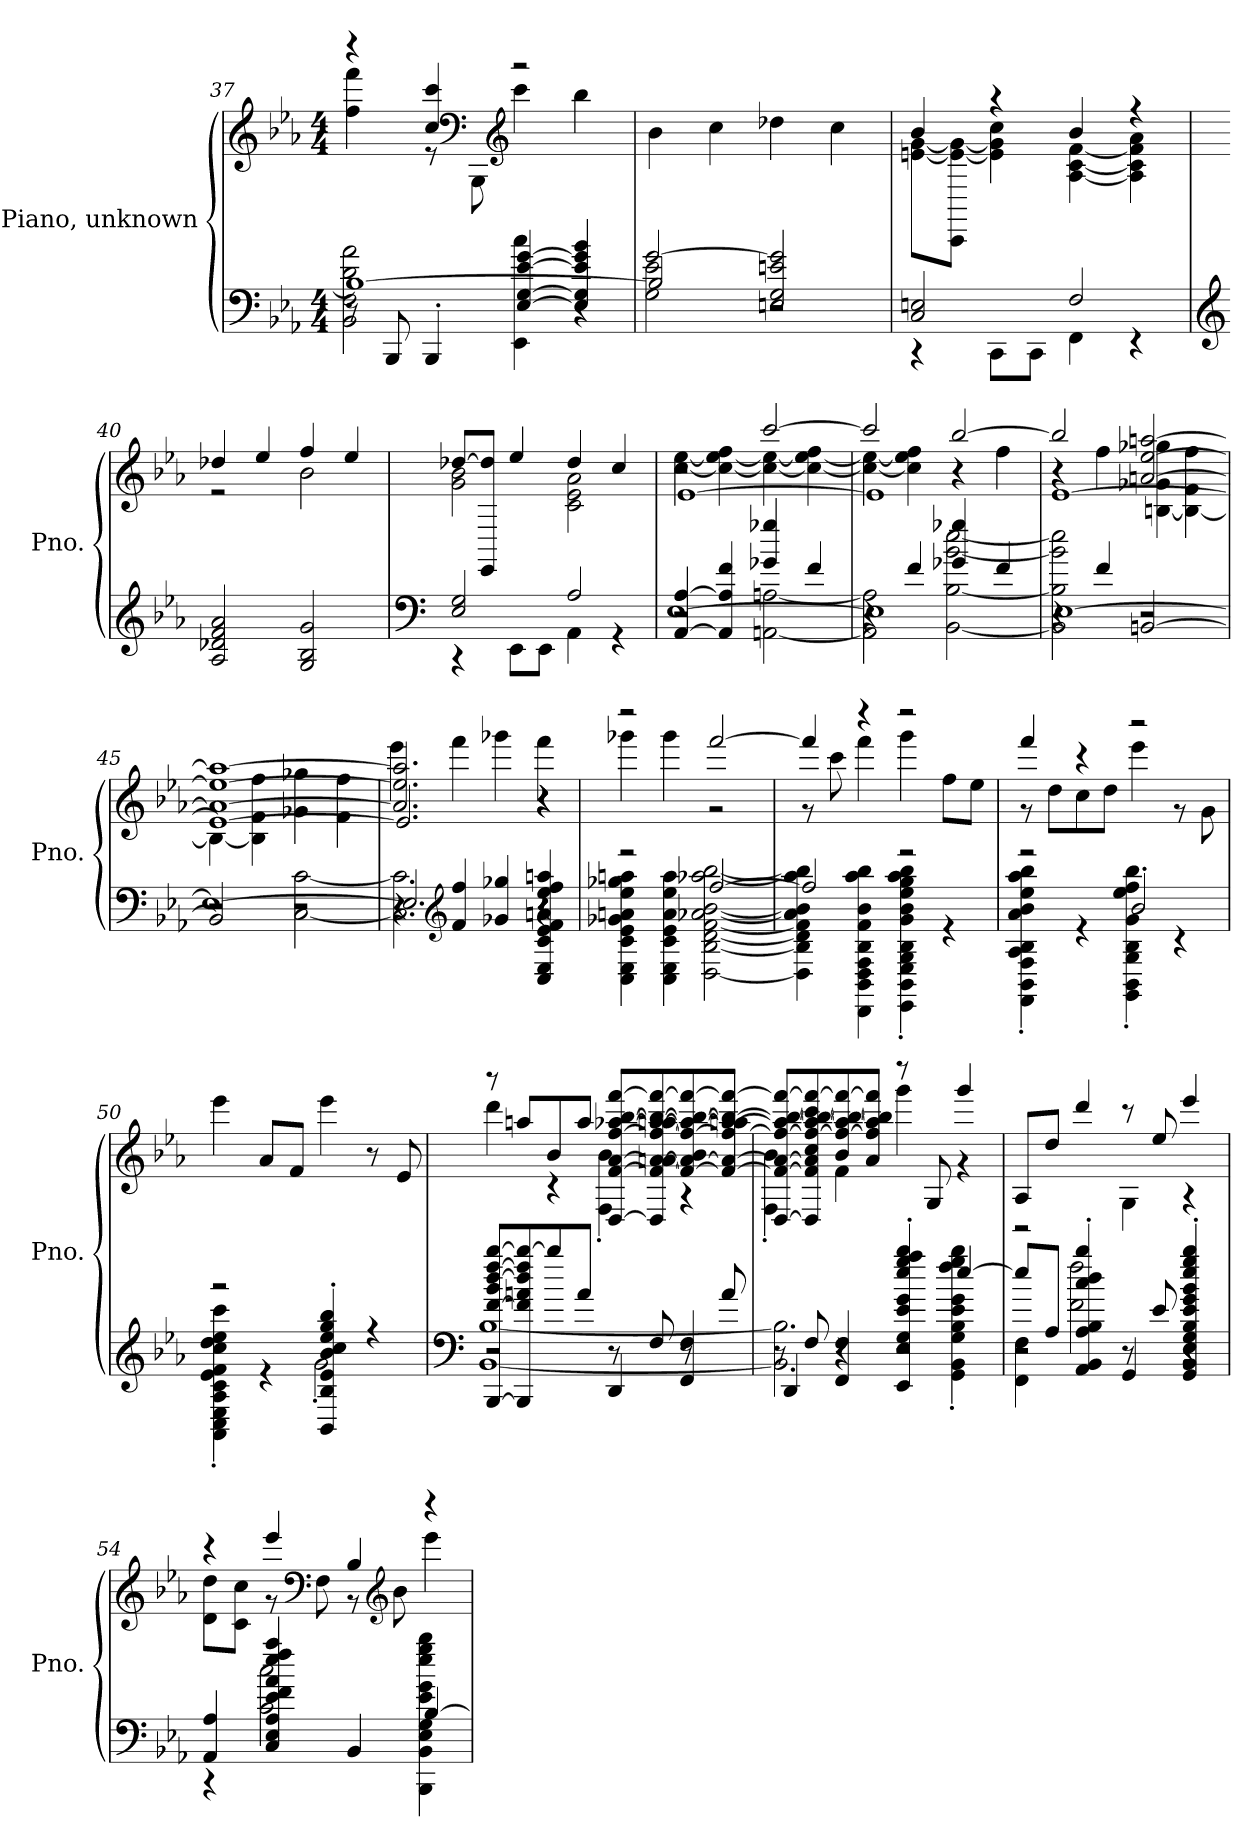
**kern	**kern
*part1	*part1
*staff2	*staff1
*I"Piano, unknown	*
*I'Pno.	*
*clefF4	*clefG2
*k[b-e-a-]	*k[b-e-a-]
*M4/4	*M4/4
=37	=37
*^	*^
*	*^	*	*
1B-_	2BB-\ 2F\ 2d\ 2a-\	8r	4r	4ff\ 4fff\
.	.	8BBB-/	.	.
.	.	4BBB-'/	4cc/ 4ccc/	8r
*	*	*	*clefF4	*
.	.	.	.	8BBB-\
*	*	*	*clefG2	*
.	4EE-\ 4cc\	[4E-/ [4G/ [4e-/ [4g/	2r	4ccc\
.	4r	4E-/] 4G/] 4e-/] 4g/] 4b-/	.	4bb-\
*	*	*	*v	*v
=38	=38	=38	=38
2B-/]	2G\ 2e-\	[2g/	4b-\
.	.	.	4cc\
2r	2r	2En/ 2G/ 2en/ 2g/]	4dd-X\
.	.	.	4cc\
*	*v	*v	*
!!LO:LB:g=z
=39	=39	=39
*	*	*^
2C/ 2En/	4r	4b-/	[8en\ [8g\L
.	.	.	8CC\ 8e\_ 8g\_J
.	8CC\L	4r	4e\] 4g\] 4cc\
.	8CC\J	.	.
2F/	4FF\	4b-/	[4A-\ [4c\ [4f\
.	4r	4r	4A-\] 4c\] 4f\] 4a-\
*v	*v	*	*
=40	=40	=40
*clefG2	*	*
2A-/ 2d-X/ 2f/ 2a-/	4dd-X/	2r
.	4ee-/	.
2G/ 2B-/ 2g/	4ff/	2b-\
.	4ee-/	.
=41	=41	=41
*clefF4	*	*
*^	*	*
2E-/ 2G/	4r	[8dd-X/L	2g\ 2b-\
.	.	8EE-/ 8dd-/]J	.
.	8EE-\L	4ee-/	.
.	8EE-\J	.	.
2A-/	4AA-\	4dd-/	2c\ 2e-\ 2a-\
.	4r	4cc/	.
=42	=42	=42	=42
*	*^	*	*^
[4AA-/ [4A-/	2r	[1E-	2r	[4cc\ [4ee-\	[1e-
4AA-/] 4A-/] 4f/	.	.	.	4cc\_ 4ee-\_ 4ff\	.
4g-X/ 4gg-X/	[2AAn\ [2An\	.	[2ccc/	4cc\_ 4ee-\_	.
4f/	.	.	.	4cc\_ 4ee-\_ 4ff\	.
=43	=43	=43	=43	=43	=43
4r	2AA\] 2A\]	1E-]	2ccc/]	4cc\_ 4ee-\_	1e-]
4f/	.	.	.	4cc\] 4ee-\] 4ff\	.
4g-X/ 4gg-X/	[2BB-\ [2B-\ [2b-\ [2ee-\	.	[2bb-/	4r	.
4f/	.	.	.	4ff\	.
!!LO:LB:g=z	!!	!!
=44	=44	=44	=44	=44	=44
4r	2BB-\] 2B-\] 2b-\] 2ee-\]	[1E-	2bb-/]	4r	[1e-
4f/	.	.	.	4ff\	.
[2BBn/	2r	.	[2an/ [2ee-/ [2aan/	[4Bn\ 4g-X\ 4gg-X\	.
.	.	.	.	4B\_ 4f\ 4ff\	.
=45	=45	=45	=45	=45	=45
2BB/]	2r	1E-_	1a_ 1ee-_ 1aa_	4B\_	1e-_
.	.	.	.	4B\] 4f\ 4ff\	.
2r	[2C\ [2c\	.	.	4g-X\ 4gg-X\	.
.	.	.	.	4f\ 4ff\	.
=46	=46	=46	=46	=46	=46
4r	2.C\] 2.c\]	2.E-/]	2.a/] 2.ee-/] 2.aa/]	4eee-\	2.e-/]
*clefG2	*	*	*	*	*
4f/ 4ff/	.	.	.	4fff\	.
4g-X/ 4gg-X/	.	.	.	4ggg-X\	.
4C/ 4E-/ 4c/ 4e-/ 4f/ 4an/ 4ee-/ 4ff/ 4aan/	4r	4r	4r	4fff\	4r
*	*v	*v	*	*	*
*	*	*	*v	*v
=47	=47	=47	=47
2r	4C\ 4E-\ 4c\ 4e-\ 4g-X\ 4an\ 4ee-\ 4gg-X\ 4aan\	2r	4ggg-X\
.	4C\ 4E-\ 4c\ 4e-\ 4a\ 4ee-\ 4aa\	.	4ggg-\
[2ff/	[2D\ [2B-\ [2d\ [2f\ [2a-X\ [2b-\ [2aa-X\ [2bb-\	[2fff/	2r
=48	=48	=48	=48
2ff/]	4D\] 4B-\] 4d\] 4f\] 4a-\] 4b-\] 4aa-\] 4bb-\]	4fff/]	8r
.	.	.	8ccc\
.	4DD\ 4BB-\ 4D\ 4F\ 4B-\ 4f\ 4b-\ 4aa-\ 4bb-\	4r	4fff\
2r	4EE-\' 4BB-\' 4E-\' 4G\' 4B-\' 4g\' 4b-\' 4ee-\' 4gg\' 4aa-\' 4bb-\'	2r	4ggg\
.	4r	.	8ff\L
.	.	.	8ee-\J
!!LO:LB:g=z	!!
=49	=49	=49	=49
2r	4FF\' 4BB-\' 4F\' 4A-\' 4B-\' 4a-\' 4b-\' 4ee-\' 4aa-\' 4bb-\'	4fff/	8r
.	.	.	8dd\L
.	4r	4r	8cc\
.	.	.	8dd\J
2b-'/	4GG\' 4BB-\' 4G\' 4B-\' 4g\' 4ee-\' 4ff\' 4bb-\'	2r	4eee-\
.	4r	.	8r
.	.	.	8g\
*	*	*v	*v
=50	=50	=50
2r	4AA-\' 4C\' 4E-\' 4A-\' 4c\' 4e-\' 4f\' 4cc\' 4dd\' 4ee-\' 4ccc\'	4eee-\
.	4r	8a-/L
.	.	8f/J
4BB-/' 4B-/' 4e-/' 4b-/' 4cc/' 4ee-/' 4gg/' 4bb-/'	2g'\	4eee-\
4r	.	8r
.	.	8e-/
*v	*v	*
=51	=51
*clefF4	*
*^	*^
*	*^	*	*
[8BBB-/ [8f/ 8b-/ [8dd/ [8ff/ [8bb-/L	[1BB- [1B-	2r	8r	4ddd\
8BBB-/] 8f/] 8an/ 8dd/] 8ff/] 8bb-/_	.	.	8aan/L	.
8bb-/]	.	.	8b-/	4r
8a/J	.	.	8aa/J	.
8r	.	4DD/	[8D/ [8f/ [8a-/ [8ff/ [8aa-X/ [8bb-/ [8fff/L	4F\' 4b-\'
8F/	.	.	8D/] 8f/_ 8a-/_ 8an/ 8ff/_ 8aa-/_ 8aan/ 8bb-/_ 8fff/_	.
8r	.	4FF/ 4F/	8f/_ 8a-/_ 8b-/ 8ff/_ 8aa-/_ 8bb-/_ 8fff/_	4r
8a/	.	.	8f/_ 8a-/_ 8ff/_ 8aa-/_ 8aan/ 8bb-/_ 8fff/_J	.
!!LO:PB:g=z	!!
=52	=52	=52	=52	=52
8r	2.BB-\] 2.B-\]	4DD/	[8D/ 8f/_ 8a-/_ 8ff/_ 8aa-/_ 8bb-/_ 8fff/_L	4F\' 4b-\'
8F/	.	.	8D/] 8f/] 8a-/] 8cc/ 8ff/_ 8aa-/_ 8bb-/_ 8ccc/ 8fff/_	.
4FF/ 4F/	.	4r	8b-/ 8ff/_ 8aa-/_ 8bb-/_ 8fff/_	4f\
.	.	.	8a-/ 8ff/] 8aa-/] 8bb-/] 8fff/]J	.
4EE-/' 4E-/' 4G/' 4e-/' 4g/' 4ee-/' 4gg/' 4aa-/' 4bb-/'	.	2r	8r	4ggg\
.	.	.	8G/	.
[4ee-/	4GG\' 4BB-\' 4G\' 4B-\' 4e-\' 4g\' 4ff\' 4gg\' 4bb-\'	.	4ggg/	4r
=53	=53	=53	=53	=53
8ee-/L]	4FF\ 4F\	2r	8A-/L	2r
8A-/J	.	.	8dd/J	.
4AA-/' 4BB-/' 4A-/' 4B-/' 4cc/' 4dd/' 4bb-/'	2f\ 2ff\	.	4ddd/	.
8r	.	4GG/	8r	4G\
8e-/	.	.	8ee-/	.
4GG/' 4BB-/' 4E-/' 4G/' 4B-/' 4e-/' 4g/' 4b-/' 4ee-/' 4gg/' 4bb-/'	4r	4r	4eee-/	4r
*	*v	*v	*	*
=54	=54	=54	=54
4AA-/ 4A-/	4r	4r	8d\ 8dd\L
.	.	.	8c\ 8cc\J
4C/ 4E-/ 4A-/ 4e-/ 4f/ 4a-/ 4ee-/ 4ff/ 4aa-/	2c\ 2cc\	4eee-/	8r
*	*	*clefF4	*
.	.	.	8F\
4BB-/	.	4B-/	8r
*	*	*clefG2	*
.	.	.	8b-\
[4B-/	4BBB-\ 4BB-\ 4E-\ 4G\ 4e-\ 4g\ 4ee-\ 4gg\ 4bb-\	4r	4eee-\
*v	*v	*	*
*	*v	*v
=	=
*-	*-
